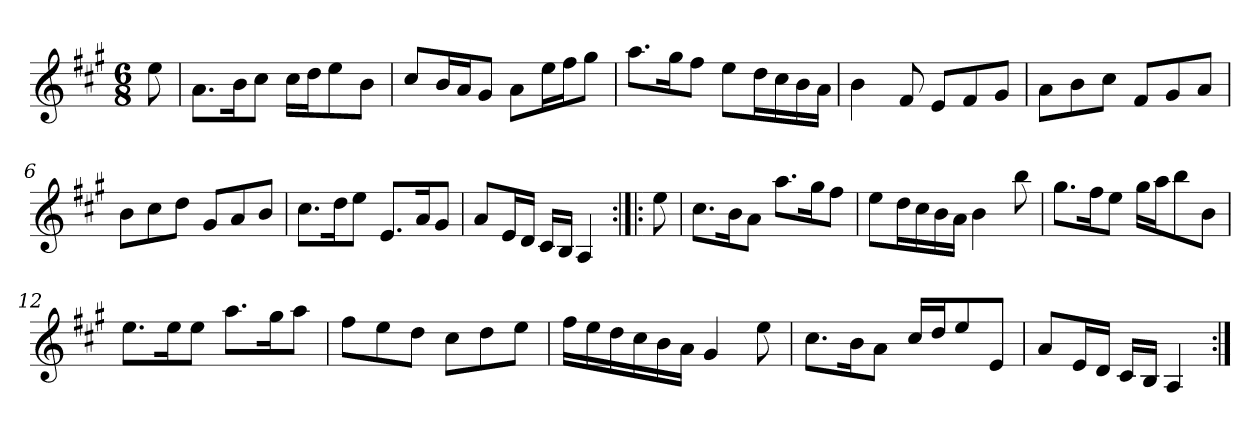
**kern
*part1
*staff1
*clefG2
*k[f#c#g#]
*A:
*M6/8
*MM104
=
8ee
=1
8.a\L
16b\K
8cc#\J
16cc#\LL
16dd\J
8ee\
8b\J
=2
8cc#/L
16b/L
16a/J
8g#/J
8a\L
16ee\L
16ff#\J
8gg#\J
=3
8.aa\L
16gg#\K
8ff#\J
8ee\L
16dd\L
16cc#\
16b\
16a\JJ
=4
4b
8f#
8e/L
8f#/
8g#/J
=5
8a\L
8b\
8cc#\J
8f#/L
8g#/
8a/J
=6
8b\L
8cc#\
8dd\J
8g#/L
8a/
8b/J
=7
8.cc#\L
16dd\K
8ee\J
8.e/L
16a/K
8g#/J
=8
8a/L
16e/L
16d/JJ
16c#/LL
16B/JJ
4A
=:|!|:
8ee
=9
8.cc#\L
16b\K
8a\J
8.aa\L
16gg#\K
8ff#\J
=10
8ee\L
16dd\L
16cc#\
16b\
16a\JJ
4b
8bb
=11
8.gg#\L
16ff#\K
8ee\J
16gg#\LL
16aa\J
8bb\
8b\J
=12
8.ee\L
16ee\K
8ee\J
8.aa\L
16gg#\K
8aa\J
=13
8ff#\L
8ee\
8dd\J
8cc#\L
8dd\
8ee\J
=14
16ff#\LL
16ee\
16dd\
16cc#\
16b\
16a\JJ
4g#
8ee
=15
8.cc#\L
16b\K
8a\J
16cc#/LL
16dd/J
8ee/
8e/J
=16
8a/L
16e/L
16d/JJ
16c#/LL
16B/JJ
4A
=:|!
*-
